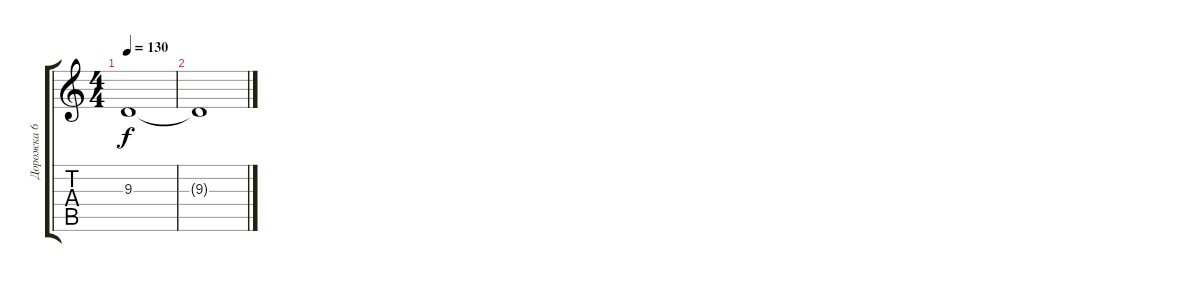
\track ("Дорожка 6" "Дорожка 6") {instrument synthstrings1}
\staff {score tabs}
\tuning (D4 A3 F3 C3 G2 C2) {hide}
\ts (4 4)
\tempo 130
\clef g2
\ks c
9.3{t}.1{dy f} |
9.3{t}.1
